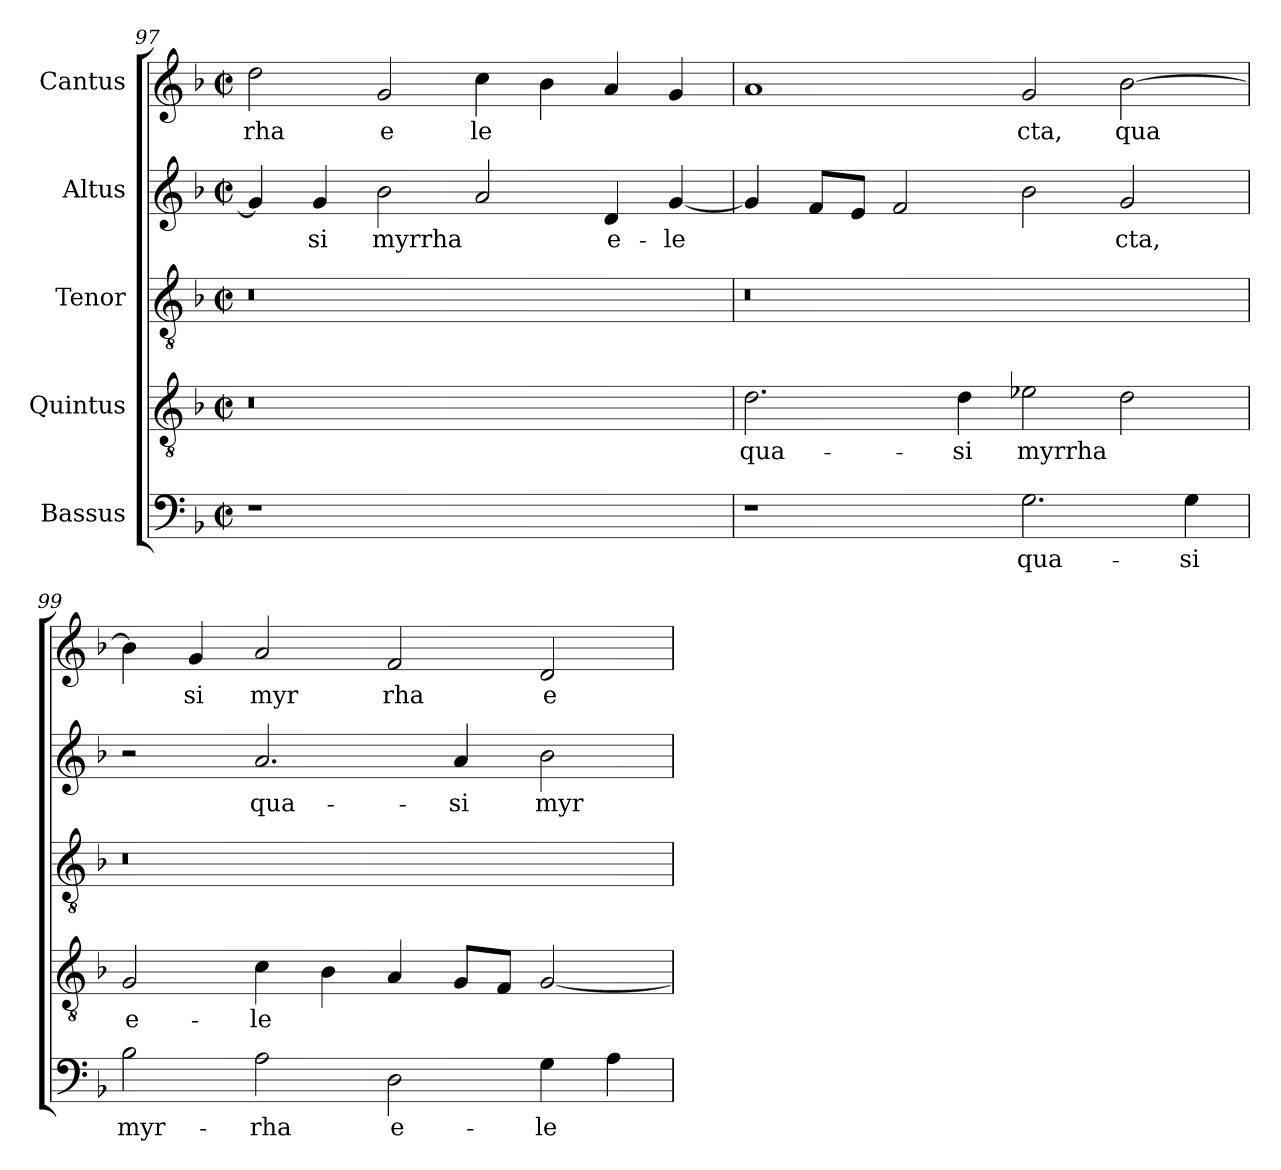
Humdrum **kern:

**kern	**text	**kern	**text	**kern	**kern	**text	**kern	**text
*part5	*part5	*part4	*part4	*part3	*part2	*part2	*part1	*part1
*staff5	*staff5	*staff4	*staff4	*staff3	*staff2	*staff2	*staff1	*staff1
*I"Bassus	*	*I"Quintus	*	*I"Tenor	*I"Altus	*	*I"Cantus	*
*clefF4	*	*clefGv2	*	*clefGv2	*clefG2	*	*clefG2	*
*k[b-]	*	*k[b-]	*	*k[b-]	*k[b-]	*	*k[b-]	*
*F:	*	*F:	*	*F:	*F:	*	*F:	*
*M2/2	*	*M2/2	*	*M2/2	*M2/2	*	*M2/2	*
*met(c|)	*	*met(c|)	*	*met(c|)	*met(c|)	*	*met(c|)	*
=97	=97	=97	=97	=97	=97	=97	=97	=97
!	!	!	!	!	!	!LO:LY:b:cj	!	!LO:LY:b:cj
1r	.	0r	.	0r	4g/]	--	2dd\	rha
!	!	!	!	!	!	!LO:LY:b:cj	!	!
.	.	.	.	.	4g/	-si	.	.
!	!	!	!	!	!	!LO:LY:b:cj	!	!LO:LY:b:cj
.	.	.	.	.	2b-\	myrrha	2g/	e
!	!	!	!	!	!	!LO:LY:b:cj	!	!LO:LY:b:cj
1ryy	.	.	.	.	2a/	.	4cc\	le
!	!	!	!	!	!	!	!	!LO:LY:b:cj
.	.	.	.	.	.	.	4b-\	.
!	!	!	!	!	!	!LO:LY:b:cj	!	!LO:LY:b:cj
.	.	.	.	.	4d/	e-	4a/	.
!	!	!	!	!	!	!LO:LY:b:cj	!	!LO:LY:b:cj
.	.	.	.	.	[<4g/	-le-	4g/	.
=98	=98	=98	=98	=98	=98	=98	=98	=98
!	!	!	!LO:LY:b	!	!	!LO:LY:b:cj	!	!LO:LY:b:cj
1r	.	2.d\	qua-	0r	4g/]	--	1a	.
!	!	!	!	!	!	!LO:LY:b:cj	!	!
.	.	.	.	.	8f/L	--	.	.
!	!	!	!	!	!	!LO:LY:b:cj	!	!
.	.	.	.	.	8e/J	--	.	.
!	!	!	!	!	!	!LO:LY:b:cj	!	!
.	.	.	.	.	2f/	--	.	.
!	!	!	!LO:LY:b	!	!	!	!	!
.	.	4d\	-si	.	.	.	.	.
!	!LO:LY:b	!	!LO:LY:b	!	!	!LO:LY:b:cj	!	!LO:LY:b:cj
2.G\	qua-	2e-X\	myrrha	.	2b-\	--	2g/	cta,
!	!	!	!LO:LY:b	!	!	!LO:LY:b:cj	!	!LO:LY:b:cj
.	.	2d\	.	.	2g/	-cta,	[>2b-\	qua
!	!LO:LY:b	!	!	!	!	!	!	!
4G\	-si	.	.	.	.	.	.	.
=99	=99	=99	=99	=99	=99	=99	=99	=99
!	!LO:LY:b	!	!LO:LY:b	!	!	!	!	!LO:LY:b:cj
2B-\	myr-	2G/	e-	0r	2r	.	4b-\]	.
!	!	!	!	!	!	!	!	!LO:LY:b:cj
.	.	.	.	.	.	.	4g/	si
!	!LO:LY:b	!	!LO:LY:b	!	!	!LO:LY:b:cj	!	!LO:LY:b:cj
2A\	-rha	4c\	-le-	.	2.a/	qua-	2a/	myr
!	!	!	!LO:LY:b	!	!	!	!	!
.	.	4B-\	--	.	.	.	.	.
!	!LO:LY:b	!	!LO:LY:b	!	!	!	!	!LO:LY:b:cj
2D\	e-	4A/	--	.	.	.	2f/	rha
!	!	!	!LO:LY:b	!	!	!LO:LY:b:cj	!	!
.	.	8G/L	--	.	4a/	-si	.	.
!	!	!	!LO:LY:b	!	!	!	!	!
.	.	8F/J	--	.	.	.	.	.
!	!LO:LY:b	!	!LO:LY:b	!	!	!LO:LY:b:cj	!	!LO:LY:b:cj
4G\	-le-	[<2G/	--	.	2b-\	myr-	2d/	e
!	!LO:LY:b	!	!	!	!	!	!	!
4A\	--	.	.	.	.	.	.	.
=	=	=	=	=	=	=	=	=
*-	*-	*-	*-	*-	*-	*-	*-	*-
